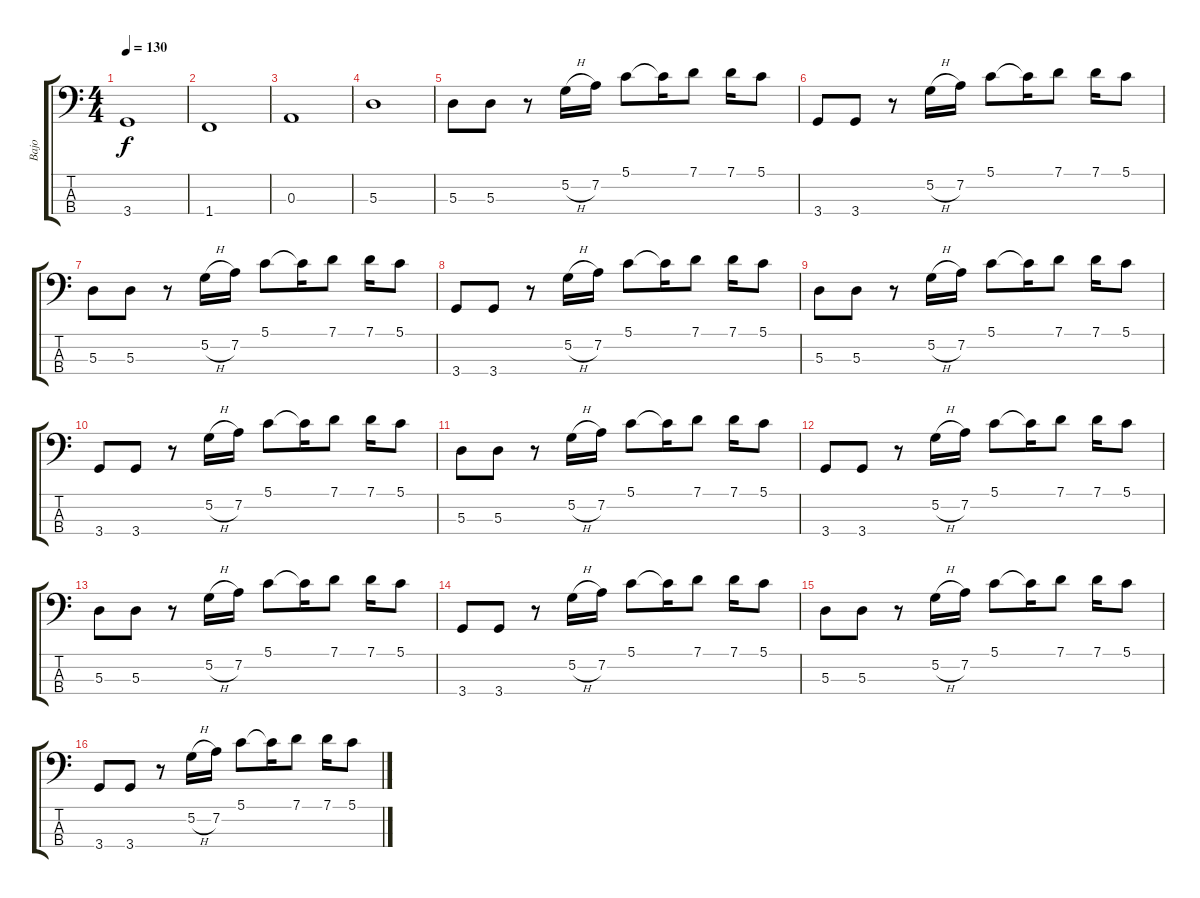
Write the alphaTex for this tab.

\track ("Bajo" "Bajo") {instrument electricbassfinger}
\staff {score tabs}
\tuning (G2 D2 A1 E1) {hide}
\ts (4 4)
\tempo 130
\clef f4
\ks c
3.4.1{dy f} |
1.4.1 |
0.3.1 |
5.3.1 |
5.3.8 5.3.8 r.8 5.2{h}.16 7.2.16 5.1.8 5.1{t}.16 7.1.8 7.1.16 5.1.8 |
3.4.8 3.4.8 r.8 5.2{h}.16 7.2.16 5.1.8 5.1{t}.16 7.1.8 7.1.16 5.1.8 |
5.3.8 5.3.8 r.8 5.2{h}.16 7.2.16 5.1.8 5.1{t}.16 7.1.8 7.1.16 5.1.8 |
3.4.8 3.4.8 r.8 5.2{h}.16 7.2.16 5.1.8 5.1{t}.16 7.1.8 7.1.16 5.1.8 |
5.3.8 5.3.8 r.8 5.2{h}.16 7.2.16 5.1.8 5.1{t}.16 7.1.8 7.1.16 5.1.8 |
3.4.8 3.4.8 r.8 5.2{h}.16 7.2.16 5.1.8 5.1{t}.16 7.1.8 7.1.16 5.1.8 |
5.3.8 5.3.8 r.8 5.2{h}.16 7.2.16 5.1.8 5.1{t}.16 7.1.8 7.1.16 5.1.8 |
3.4.8 3.4.8 r.8 5.2{h}.16 7.2.16 5.1.8 5.1{t}.16 7.1.8 7.1.16 5.1.8 |
5.3.8 5.3.8 r.8 5.2{h}.16 7.2.16 5.1.8 5.1{t}.16 7.1.8 7.1.16 5.1.8 |
3.4.8 3.4.8 r.8 5.2{h}.16 7.2.16 5.1.8 5.1{t}.16 7.1.8 7.1.16 5.1.8 |
5.3.8 5.3.8 r.8 5.2{h}.16 7.2.16 5.1.8 5.1{t}.16 7.1.8 7.1.16 5.1.8 |
3.4.8 3.4.8 r.8 5.2{h}.16 7.2.16 5.1.8 5.1{t}.16 7.1.8 7.1.16 5.1.8
